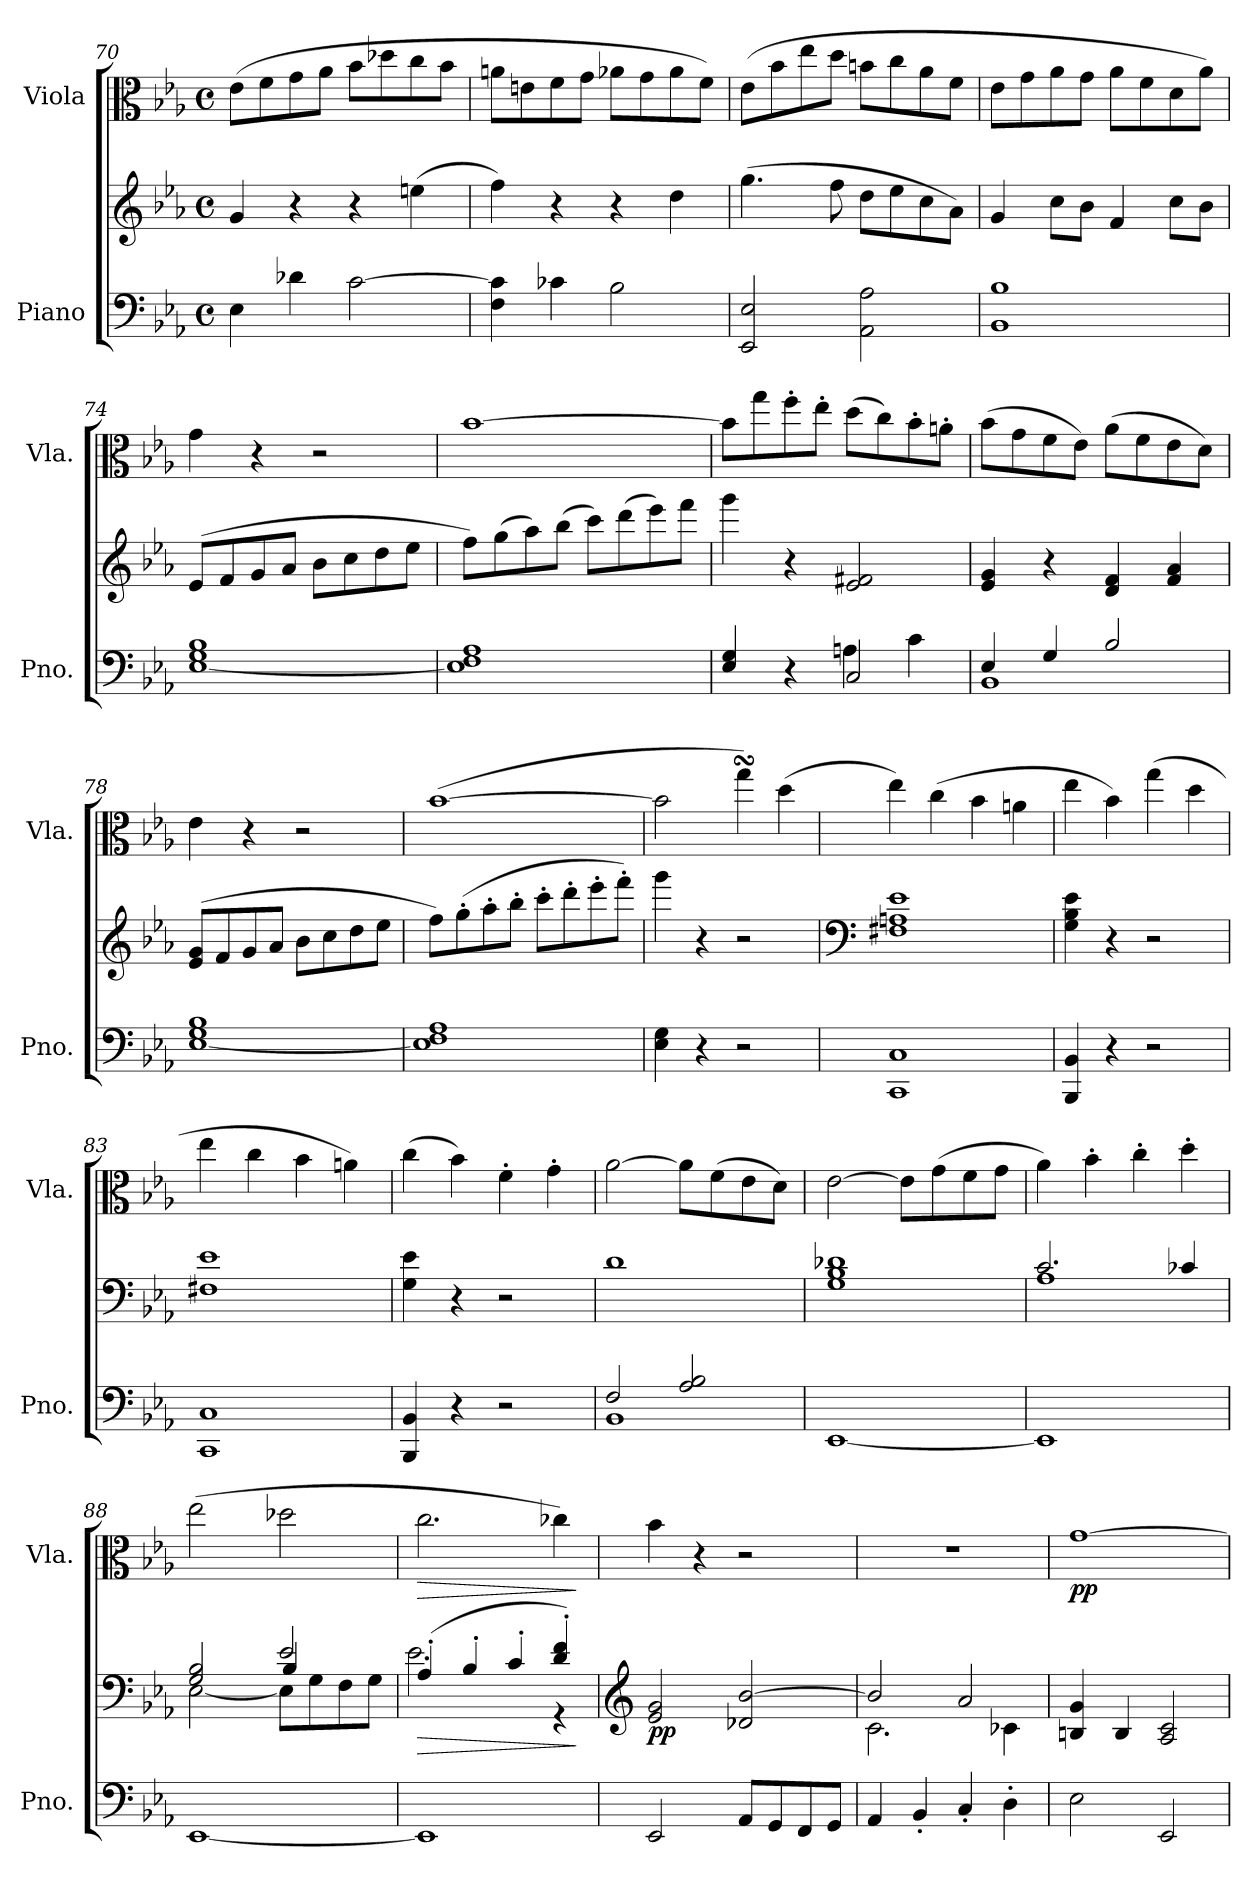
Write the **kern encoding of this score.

**kern	**kern	**dynam	**kern	**dynam
*part2	*part2	*part2	*part1	*part1
*staff3	*staff2	*staff2/3	*staff1	*staff1
*I"Piano	*	*	*I"Viola	*
*I'Pno.	*	*	*I'Vla.	*
*clefF4	*clefG2	*	*clefC3	*
*k[b-e-a-]	*k[b-e-a-]	*	*k[b-e-a-]	*
*M4/4	*M4/4	*	*M4/4	*
*met(c)	*met(c)	*	*met(c)	*
=70	=70	=70	=70	=70
4E-\	4g/	.	(8e-\L	.
.	.	.	8f\	.
4d-X\	4r	.	8g\	.
.	.	.	8a-\J	.
[2c\	4r	.	8b-\L	.
.	.	.	8dd-X\	.
.	(4een\	.	8cc\	.
.	.	.	8b-\J	.
=71	=71	=71	=71	=71
4F\ 4c\]	4ff\)	.	8an\L	.
.	.	.	8en\	.
4c-X\	4r	.	8f\	.
.	.	.	8g\J	.
2B-\	4r	.	8a-X\L	.
.	.	.	8g\	.
.	4dd\	.	8a-\	.
.	.	.	8f\J)	.
!!LO:PB:g=z
=72	=72	=72	=72	=72
2EE-/ 2E-/	(4.gg\	.	(8e-\L	.
.	.	.	8b-\	.
.	.	.	8ee-\	.
.	8ff\	.	8dd\J	.
2AA-\ 2A-\	8dd\L	.	8bn\L	.
.	8ee-\	.	8cc\	.
.	8cc\	.	8a-\	.
.	8a-\J)	.	8f\J	.
=73	=73	=73	=73	=73
1BB- 1B-	4g/	.	8e-\L	.
.	.	.	8g\	.
.	8cc\L	.	8a-\	.
.	8b-\J	.	8g\J	.
.	4f/	.	8a-\L	.
.	.	.	8f\	.
.	8cc\L	.	8d\	.
.	8b-\J	.	8a-\J)	.
=74	=74	=74	=74	=74
[1E- 1G 1B-	(8e-/L	.	4g\	.
.	8f/	.	.	.
.	8g/	.	4r	.
.	8a-/J	.	.	.
.	8b-\L	.	2r	.
.	8cc\	.	.	.
.	8dd\	.	.	.
.	8ee-\J	.	.	.
=75	=75	=75	=75	=75
1E-] 1F 1A-	8ff\L)	.	[1b-	.
.	(8gg\	.	.	.
.	8aa-\)	.	.	.
.	(8bb-\J	.	.	.
.	8ccc\L)	.	.	.
.	(8ddd\	.	.	.
.	8eee-\)	.	.	.
.	8fff\J	.	.	.
=76	=76	=76	=76	=76
*^	*	*	*	*
4E-/ 4G/	4ryy	4ggg\	.	8b-\L]	.
.	.	.	.	8gg\	.
4r	4ryy	4r	.	8ff'\	.
.	.	.	.	8ee-'\J	.
2C/	4An\	2e-/ 2f#X/	.	(8dd\L	.
.	.	.	.	8cc\)	.
.	4c\	.	.	8b-'\	.
.	.	.	.	8an'\J	.
=77	=77	=77	=77	=77	=77
4E-/	1BB-	4e-/ 4g/	.	(8b-\L	.
.	.	.	.	8g\	.
4G/	.	4r	.	8f\	.
.	.	.	.	8e-\J)	.
2B-/	.	4d/ 4f/	.	(8a-\L	.
.	.	.	.	8f\	.
.	.	4f/ 4a-/	.	8e-\	.
.	.	.	.	8d\J)	.
*v	*v	*	*	*	*
!!LO:LB:g=z
=78	=78	=78	=78	=78
[1E- 1G 1B-	(8e-/ 8g/L	.	4e-\	.
.	8f/	.	.	.
.	8g/	.	4r	.
.	8a-/J	.	.	.
.	8b-\L	.	2r	.
.	8cc\	.	.	.
.	8dd\	.	.	.
.	8ee-\J	.	.	.
=79	=79	=79	=79	=79
1E-] 1F 1A-	8ff\L)	.	([1b-	.
.	(8gg'\	.	.	.
.	8aa-'\	.	.	.
.	8bb-'\J	.	.	.
.	8ccc'\L	.	.	.
.	8ddd'\	.	.	.
.	8eee-'\	.	.	.
.	8fff'\J)	.	.	.
=80	=80	=80	=80	=80
4E-\ 4G\	4ggg\	.	2b-\]	.
4r	4r	.	.	.
.	.	.	8qee-/Lyy	.
.	.	.	8qb-/yy	.
.	.	.	8qgg/yy	.
.	.	.	8qdd/Jyy	.
2r	2r	.	4ggsSsS\)	.
.	.	.	(4dd\	.
=81	=81	=81	=81	=81
*	*clefF4	*	*	*
1CC 1C	1F#X 1An 1e-	.	4ee-\)	.
.	.	.	(4cc\	.
.	.	.	4b-\	.
.	.	.	4an\	.
=82	=82	=82	=82	=82
4BBB-/ 4BB-/	4G\ 4B-\ 4e-\	.	4ee-\	.
4r	4r	.	4b-\)	.
2r	2r	.	(4gg\	.
.	.	.	4dd\	.
=83	=83	=83	=83	=83
1CC 1C	1F#X 1e-	.	4ee-\	.
.	.	.	4cc\	.
.	.	.	4b-\	.
.	.	.	4an\)	.
=84	=84	=84	=84	=84
4BBB-/ 4BB-/	4G\ 4e-\	.	(4cc\	.
4r	4r	.	4b-\)	.
2r	2r	.	4f'\	.
.	.	.	4g'\	.
=85	=85	=85	=85	=85
*^	*	*	*	*
2F/	1BB-	1d	.	[2a-\	.
2A-/ 2B-/	.	.	.	8a-\L]	.
.	.	.	.	(8f\	.
.	.	.	.	8e-\	.
.	.	.	.	8d\J)	.
*v	*v	*	*	*	*
!!LO:LB:g=z
=86	=86	=86	=86	=86
[1EE-	1G 1B- 1d-X	.	[2e-\	.
.	.	.	8e-\L]	.
.	.	.	(8g\	.
.	.	.	8f\	.
.	.	.	8g\J	.
=87	=87	=87	=87	=87
*	*^	*	*	*
1EE-]	2.c/	1A-	.	4a-\)	.
.	.	.	.	4b-'\	.
.	.	.	.	4cc'\	.
.	4c-X/	.	.	4dd'\	.
=88	=88	=88	=88	=88	=88
*	*	*^	*	*	*
[1EE-	2G/ 2B-/	[2E-\	4ryy	.	(2ee-\	.
.	.	.	4ryy	.	.	.
.	2e-/	8E-\L]	4B-/	.	2dd-X\	.
.	.	8G\	.	.	.	.
.	.	8F\	4ryy	.	.	.
.	.	8G\J	.	.	.	.
*	*	*v	*v	*	*	*
=89	=89	=89	=89	=89	=89
!	!	!	!LO:HP:b	!	!LO:HP:b
1EE-]	(4A-'/	2.e-\	>	2.cc\	>
.	4B-'/	.	.	.	.
.	4c'/	.	.	.	.
.	4d/' 4f/')	4r	.	4cc-X\)	.
*	*v	*v	*	*	*
.	.	]	.	]
=90	=90	=90	=90	=90
*	*clefG2	*	*	*
!	!	!LO:DY:b	!	!
2EE-/	2e-/ 2g/	pp	4b-\	.
.	.	.	4r	.
8AA-/L	2d-X/ [2b-/	.	2r	.
8GG/	.	.	.	.
8FF/	.	.	.	.
8GG/J	.	.	.	.
=91	=91	=91	=91	=91
*	*^	*	*	*
4AA-/	2b-/]	2.c\	.	1r	.
4BB-'/	.	.	.	.	.
4C'/	2a-/	.	.	.	.
4D'\	.	4c-X\	.	.	.
=92	=92	=92	=92	=92	=92
!	!	!	!	!	!LO:DY:b
*	*v	*v	*	*	*
2E-\	4Bn/ 4g/	.	[1g	pp
.	4B/	.	.	.
2EE-/	2A-/ 2c/	.	.	.
=	=	=	=	=
*-	*-	*-	*-	*-
